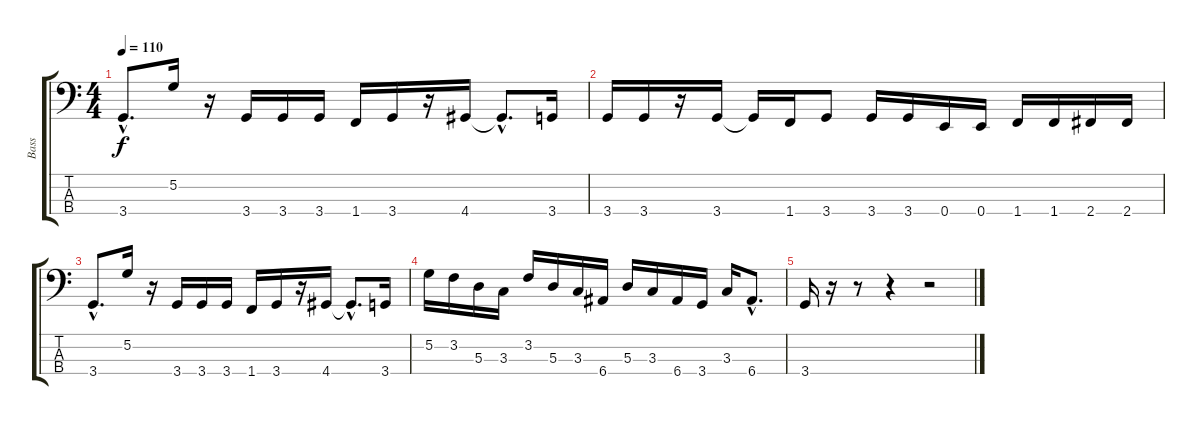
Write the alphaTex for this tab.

\track ("Bass" "Bass") {instrument electricbassfinger}
\staff {score tabs}
\tuning (G2 D2 A1 E1) {hide}
\ts (4 4)
\tempo 110
\clef f4
\ks c
3.4{hac}.8{d dy f} 5.2.16 r.16 3.4.16 3.4.16 3.4.16 1.4.16 3.4.16 r.16 4.4.16 4.4{hac t}.8{d} 3.4.16 |
3.4.16 3.4.16 r.16 3.4.16 3.4{t}.16 1.4.16 3.4.8 3.4.16 3.4.16 0.4.16 0.4.16 1.4.16 1.4.16 2.4.16 2.4.16 |
3.4{hac}.8{d} 5.2.16 r.16 3.4.16 3.4.16 3.4.16 1.4.16 3.4.16 r.16 4.4.16 4.4{hac t}.8{d} 3.4.16 |
5.2.16 3.2.16 5.3.16 3.3.16 3.2.16 5.3.16 3.3.16 6.4.16 5.3.16 3.3.16 6.4.16 3.4.16 3.3.16 6.4{hac}.8{d} |
3.4.16 r.16 r.8 r.4 r.2
